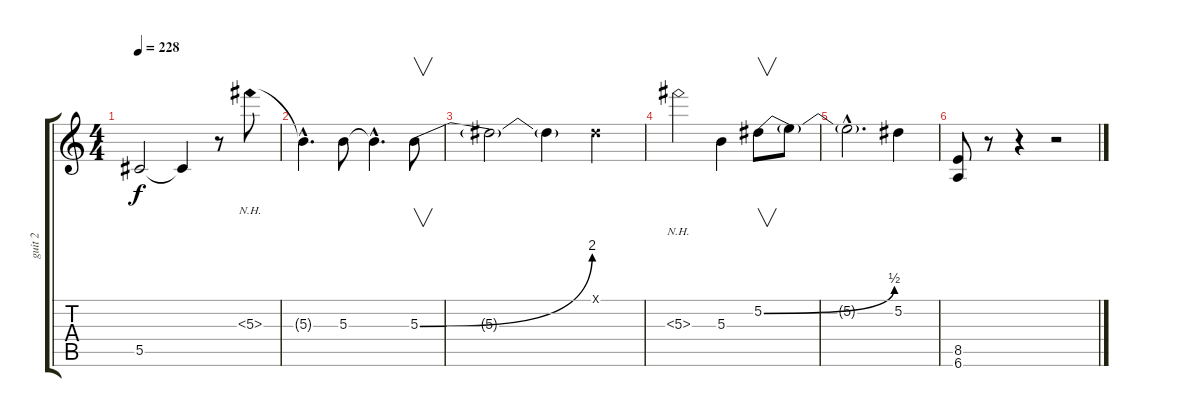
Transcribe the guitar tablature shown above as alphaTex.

\track ("guit 2" "guit 2") {instrument distortionguitar}
\staff {score tabs}
\tuning (Eb4 Bb3 Gb3 Db3 Ab2 Eb2) {hide}
\ts (4 4)
\tempo 228
\clef g2
\ks c
5.5{t}.2{dy f} 5.5{t}.4 r.8 5.3{nh}.8 |
5.3{hac t}.4{d} 5.3.8 5.3{hac t}.4{d} 5.3{be (bend 0 0 60 8)}.8{v} |
5.3{t}.2 5.3{t}.4 0.1{x}.4 |
5.3{nh}.2 5.3.4 5.2{be (bend 0 0 60 2)}.8{v} 5.2{t}.8 |
5.2{hac t}.2{d} 5.2.4 |
(8.5 6.6).8{volume 13} r.8 r.4 r.2
